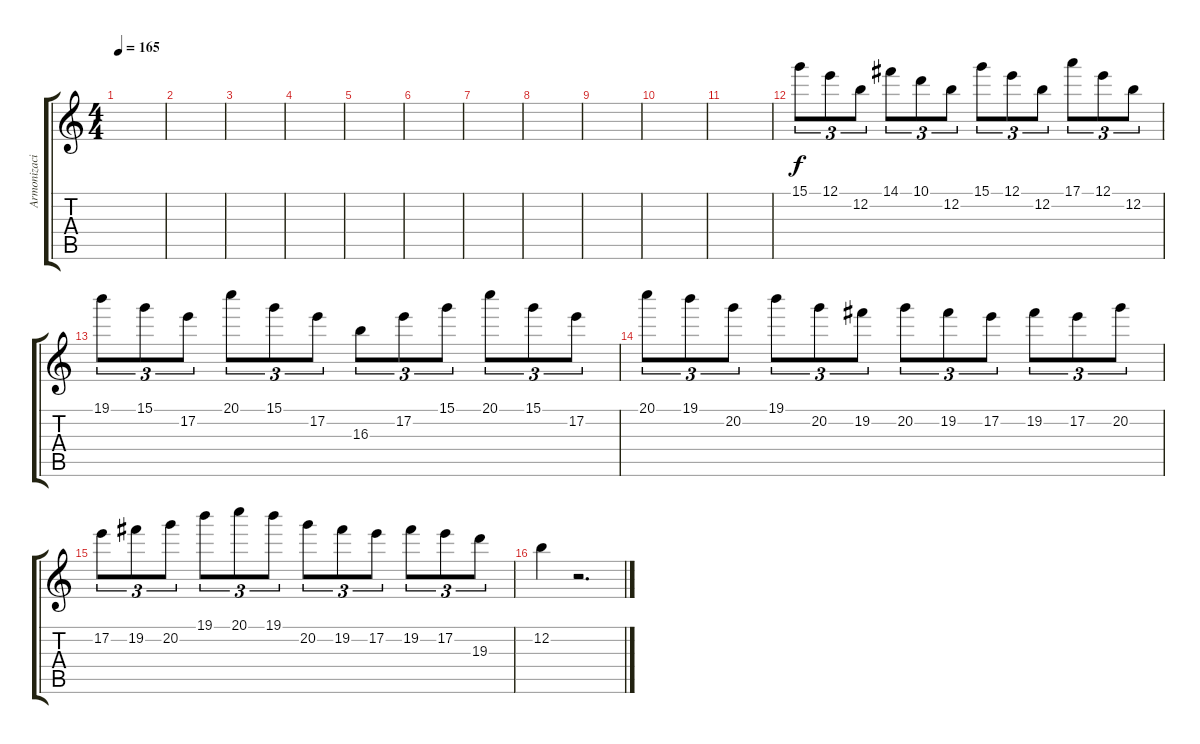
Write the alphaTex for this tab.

\track ("Armonizaciones" "Armonizaci") {instrument distortionguitar}
\staff {score tabs}
\tuning (E4 B3 G3 D3 A2 E2) {hide}
\ts (4 4)
\tempo 165
\clef g2
\ks c
|
|
|
|
|
|
|
|
|
|
|
15.1.8{tu (3 2)} 12.1.8{tu (3 2)} 12.2.8{tu (3 2)} 14.1.8{tu (3 2)} 10.1.8{tu (3 2)} 12.2.8{tu (3 2)} 15.1.8{tu (3 2)} 12.1.8{tu (3 2)} 12.2.8{tu (3 2)} 17.1.8{tu (3 2)} 12.1.8{tu (3 2)} 12.2.8{tu (3 2)} |
19.1.8{tu (3 2)} 15.1.8{tu (3 2)} 17.2.8{tu (3 2)} 20.1.8{tu (3 2)} 15.1.8{tu (3 2)} 17.2.8{tu (3 2)} 16.3.8{tu (3 2)} 17.2.8{tu (3 2)} 15.1.8{tu (3 2)} 20.1.8{tu (3 2)} 15.1.8{tu (3 2)} 17.2.8{tu (3 2)} |
20.1.8{tu (3 2)} 19.1.8{tu (3 2)} 20.2.8{tu (3 2)} 19.1.8{tu (3 2)} 20.2.8{tu (3 2)} 19.2.8{tu (3 2)} 20.2.8{tu (3 2)} 19.2.8{tu (3 2)} 17.2.8{tu (3 2)} 19.2.8{tu (3 2)} 17.2.8{tu (3 2)} 20.2.8{tu (3 2)} |
17.2.8{tu (3 2)} 19.2.8{tu (3 2)} 20.2.8{tu (3 2)} 19.1.8{tu (3 2)} 20.1.8{tu (3 2)} 19.1.8{tu (3 2)} 20.2.8{tu (3 2)} 19.2.8{tu (3 2)} 17.2.8{tu (3 2)} 19.2.8{tu (3 2)} 17.2.8{tu (3 2)} 19.3.8{tu (3 2)} |
12.2.4 r.2{d}
